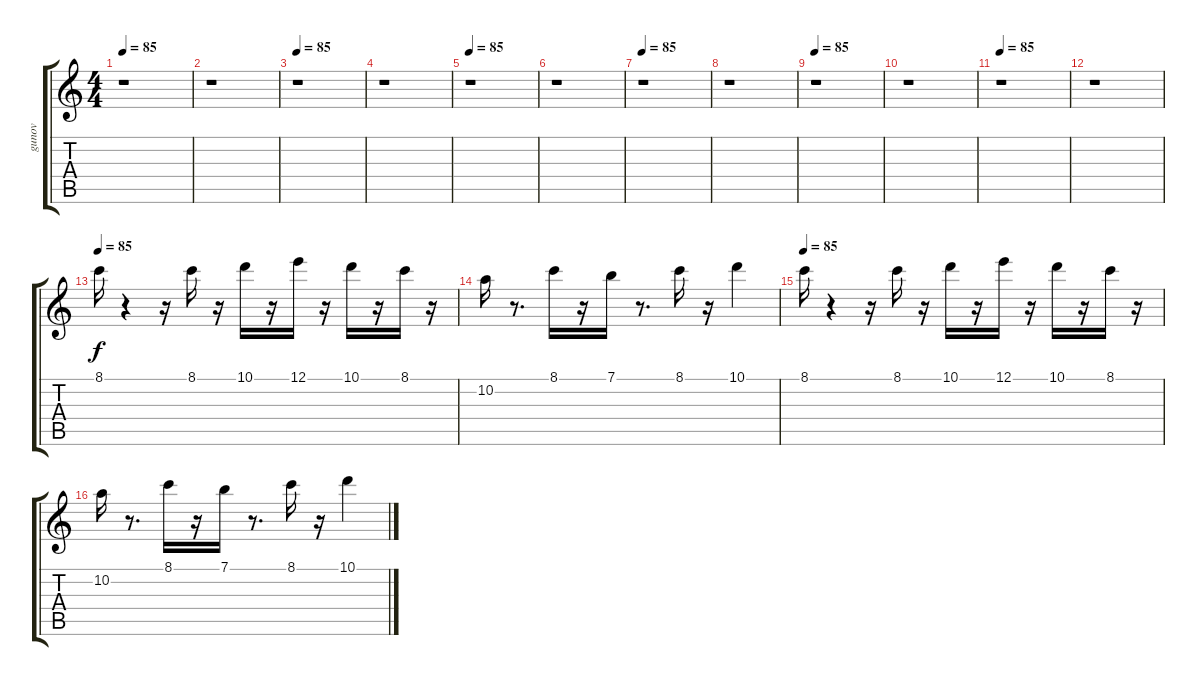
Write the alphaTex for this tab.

\track ("gunov-Gulyaev Guitar" "gunov") {instrument acousticguitarnylon}
\staff {score tabs}
\tuning (E4 B3 G3 D3 A2 E2) {hide}
\ts (4 4)
\tempo 85
\clef g2
\ks c
r.1{dy f} |
r.1 |
\tempo 85
r.1 |
r.1 |
\tempo 85
r.1 |
r.1 |
\tempo 85
r.1 |
r.1 |
\tempo 85
r.1 |
r.1 |
\tempo 85
r.1 |
r.1 |
\tempo 85
8.1.16 r.4 r.16 8.1.16 r.16 10.1.16 r.16 12.1.16 r.16 10.1.16 r.16 8.1.16 r.16 |
10.2.16 r.8{d} 8.1.16 r.16 7.1.16 r.8{d} 8.1.16 r.16 10.1.4 |
\tempo 85
8.1.16 r.4 r.16 8.1.16 r.16 10.1.16 r.16 12.1.16 r.16 10.1.16 r.16 8.1.16 r.16 |
10.2.16 r.8{d} 8.1.16 r.16 7.1.16 r.8{d} 8.1.16 r.16 10.1.4
